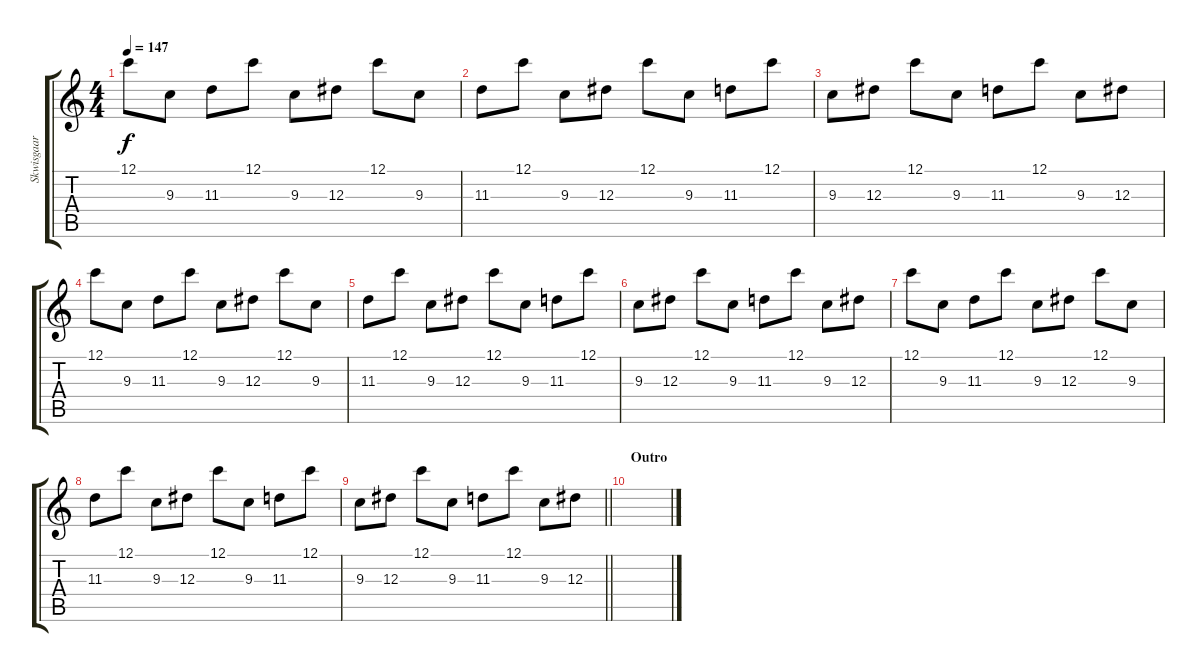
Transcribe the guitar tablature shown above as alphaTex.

\track ("Skwisgaar Skwigelf (Solo Guitar)" "Skwisgaar ") {instrument distortionguitar}
\staff {score tabs}
\tuning (C4 G3 Eb3 Bb2 F2 C2) {hide}
\ts (4 4)
\tempo 147
\clef g2
\ks c
12.1.8{dy f} 9.3.8 11.3.8 12.1.8 9.3.8 12.3.8 12.1.8 9.3.8 |
11.3.8 12.1.8 9.3.8 12.3.8 12.1.8 9.3.8 11.3.8 12.1.8 |
9.3.8 12.3.8 12.1.8 9.3.8 11.3.8 12.1.8 9.3.8 12.3.8 |
12.1.8 9.3.8 11.3.8 12.1.8 9.3.8 12.3.8 12.1.8 9.3.8 |
11.3.8 12.1.8 9.3.8 12.3.8 12.1.8 9.3.8 11.3.8 12.1.8 |
9.3.8 12.3.8 12.1.8 9.3.8 11.3.8 12.1.8 9.3.8 12.3.8 |
12.1.8 9.3.8 11.3.8 12.1.8 9.3.8 12.3.8 12.1.8 9.3.8 |
11.3.8 12.1.8 9.3.8 12.3.8 12.1.8 9.3.8 11.3.8 12.1.8 |
\barLineRight lightlight
9.3.8 12.3.8 12.1.8 9.3.8 11.3.8 12.1.8 9.3.8 12.3.8 |
\section ("" "Outro")
